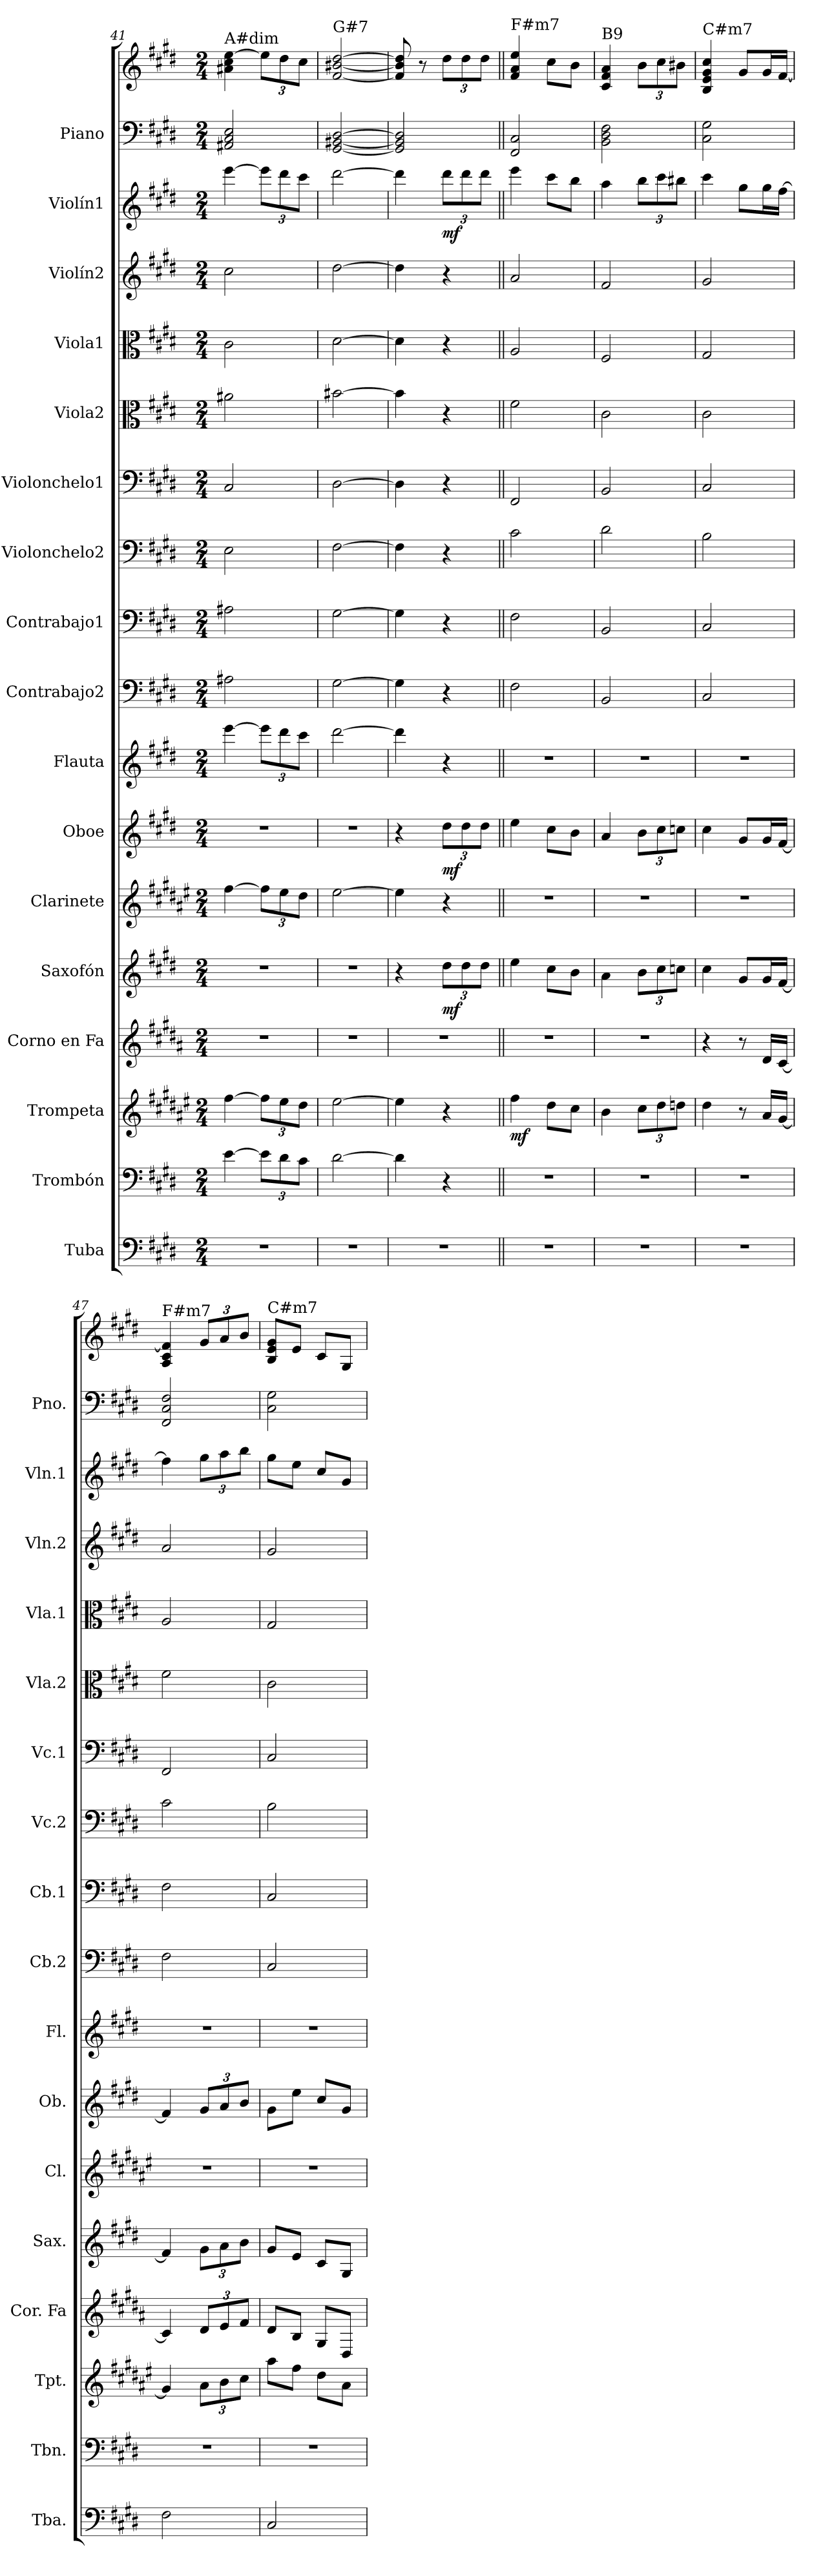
**kern	**kern	**kern	**dynam	**kern	**kern	**dynam	**kern	**kern	**dynam	**kern	**kern	**kern	**kern	**kern	**kern	**kern	**kern	**kern	**dynam	**kern	**kern
*part17	*part16	*part15	*part15	*part14	*part13	*part13	*part12	*part11	*part11	*part10	*part9	*part8	*part7	*part6	*part5	*part4	*part3	*part2	*part2	*part1	*part1
*staff18	*staff17	*staff16	*staff16	*staff15	*staff14	*staff14	*staff13	*staff12	*staff12	*staff11	*staff10	*staff9	*staff8	*staff7	*staff6	*staff5	*staff4	*staff3	*staff3	*staff2	*staff1
*I"Tuba	*I"Trombón	*I"Trompeta	*	*I"Corno en Fa	*I"Saxofón	*	*I"Clarinete	*I"Oboe	*	*I"Flauta	*I"Contrabajo2	*I"Contrabajo1	*I"Violonchelo2	*I"Violonchelo1	*I"Viola2	*I"Viola1	*I"Violín2	*I"Violín1	*	*I"Piano	*
*I'Tba.	*I'Tbn.	*I'Tpt.	*	*I'Cor. Fa	*I'Sax.	*	*I'Cl.	*I'Ob.	*	*I'Fl.	*I'Cb.2	*I'Cb.1	*I'Vc.2	*I'Vc.1	*I'Vla.2	*I'Vla.1	*I'Vln.2	*I'Vln.1	*	*I'Pno.	*
*clefF4	*clefF4	*clefG2	*	*clefG2	*clefG2	*	*clefG2	*clefG2	*	*clefG2	*clefF4	*clefF4	*clefF4	*clefF4	*clefC3	*clefC3	*clefG2	*clefG2	*	*clefF4	*clefG2
*	*	*ITrd1c2	*	*ITrd4c7	*ITrd8c14	*	*ITrd1c2	*	*	*	*ITrd7c12	*ITrd7c12	*	*	*	*	*	*	*	*	*
*k[f#c#g#d#]	*k[f#c#g#d#]	*k[f#c#g#d#]	*	*k[f#c#g#d#]	*k[f#c#g#d#]	*	*k[f#c#g#d#]	*k[f#c#g#d#]	*	*k[f#c#g#d#]	*k[f#c#g#d#]	*k[f#c#g#d#]	*k[f#c#g#d#]	*k[f#c#g#d#]	*k[f#c#g#d#]	*k[f#c#g#d#]	*k[f#c#g#d#]	*k[f#c#g#d#]	*	*k[f#c#g#d#]	*k[f#c#g#d#]
*M2/4	*M2/4	*M2/4	*	*M2/4	*M2/4	*	*M2/4	*M2/4	*	*M2/4	*M2/4	*M2/4	*M2/4	*M2/4	*M2/4	*M2/4	*M2/4	*M2/4	*	*M2/4	*M2/4
=41	=41	=41	=41	=41	=41	=41	=41	=41	=41	=41	=41	=41	=41	=41	=41	=41	=41	=41	=41	=41	=41
!	!	!	!	!	!	!	!	!	!	!	!	!	!	!	!	!	!	!	!	!	!LO:TX:a:t=A#dim
2r	[4e\	[4ee\	.	2r	2r	.	[4ee\	2r	.	[4eee\	2AA#X\	2AA#X\	2E\	2C#/	2a#X\	2c#\	2cc#\	[4eee\	.	2AA#X/ 2C#/ 2E/	4a#X\ 4cc#\ [4ee\
*	*Xbrackettup	*Xbrackettup	*	*	*	*	*Xbrackettup	*	*	*Xbrackettup	*	*	*	*	*	*	*	*Xbrackettup	*	*	*Xbrackettup
.	12e\L]	12ee\L]	.	.	.	.	12ee\L]	.	.	12eee\L]	.	.	.	.	.	.	.	12eee\L]	.	.	12ee\L]
.	12d#\	12dd#\	.	.	.	.	12dd#\	.	.	12ddd#\	.	.	.	.	.	.	.	12ddd#\	.	.	12dd#\
.	12c#\J	12cc#\J	.	.	.	.	12cc#\J	.	.	12ccc#\J	.	.	.	.	.	.	.	12ccc#\J	.	.	12cc#\J
=42	=42	=42	=42	=42	=42	=42	=42	=42	=42	=42	=42	=42	=42	=42	=42	=42	=42	=42	=42	=42	=42
!	!	!	!	!	!	!	!	!	!	!	!	!	!	!	!	!	!	!	!	!	!LO:TX:a:t=G#7
2r	[2d#\	[2dd#\	.	2r	2r	.	[2dd#\	2r	.	[2ddd#\	[2GG#\	[2GG#\	[2F#\	[2D#\	[2b#X\	[2d#\	[2dd#\	[2ddd#\	.	[2GG#/ [2BB#X/ [2D#/	[2f#/ [2b#X/ [2dd#/
=43	=43	=43	=43	=43	=43	=43	=43	=43	=43	=43	=43	=43	=43	=43	=43	=43	=43	=43	=43	=43	=43
2r	4d#\]	4dd#\]	.	2r	4r	.	4dd#\]	4r	.	4ddd#\]	4GG#\]	4GG#\]	4F#\]	4D#\]	4b#\]	4d#\]	4dd#\]	4ddd#\]	.	2GG#/] 2BB#/] 2D#/]	8f#/] 8b#/] 8dd#/]
.	.	.	.	.	.	.	.	.	.	.	.	.	.	.	.	.	.	.	.	.	8r
*	*	*	*	*	*Xbrackettup	*	*	*Xbrackettup	*	*	*	*	*	*	*	*	*	*	*	*	*
!	!	!	!	!	!	!LO:DY:b	!	!	!LO:DY:b	!	!	!	!	!	!	!	!	!	!LO:DY:b	!	!
.	4r	4r	.	.	12d#\L	mf	4r	12dd#\L	mf	4r	4r	4r	4r	4r	4r	4r	4r	12ddd#\L	mf	.	12dd#\L
.	.	.	.	.	12d#\	.	.	12dd#\	.	.	.	.	.	.	.	.	.	12ddd#\	.	.	12dd#\
.	.	.	.	.	12d#\J	.	.	12dd#\J	.	.	.	.	.	.	.	.	.	12ddd#\J	.	.	12dd#\J
=44||	=44||	=44||	=44||	=44||	=44||	=44||	=44||	=44||	=44||	=44||	=44||	=44||	=44||	=44||	=44||	=44||	=44||	=44||	=44||	=44||	=44||
!	!	!	!	!	!	!	!	!	!	!	!	!	!	!	!	!	!	!	!	!	!LO:TX:a:t=F#m7
!	!	!	!LO:DY:b	!	!	!	!	!	!	!	!	!	!	!	!	!	!	!	!	!	!
2r	2r	4ee\	mf	2r	4e\	.	2r	4ee\	.	2r	2FF#\	2FF#\	2c#\	2FF#/	2f#\	2A/	2a/	4eee\	.	2FF#/ 2C#/	4f#/ 4a/ 4ee/
.	.	8cc#\L	.	.	8c#\L	.	.	8cc#\L	.	.	.	.	.	.	.	.	.	8ccc#\L	.	.	8cc#\L
.	.	8b\J	.	.	8B\J	.	.	8b\J	.	.	.	.	.	.	.	.	.	8bb\J	.	.	8b\J
!!LO:PB:g=z
=45	=45	=45	=45	=45	=45	=45	=45	=45	=45	=45	=45	=45	=45	=45	=45	=45	=45	=45	=45	=45	=45
!	!	!	!	!	!	!	!	!	!	!	!	!	!	!	!	!	!	!	!	!	!LO:TX:a:t=B9
2r	2r	4a\	.	2r	4A\	.	2r	4a/	.	2r	2BBB/	2BBB/	2d#\	2BB/	2c#\	2F#/	2f#/	4aa\	.	2BB\ 2D#\ 2F#\	4c#/ 4f#/ 4a/
.	.	12b\L	.	.	12B\L	.	.	12b\L	.	.	.	.	.	.	.	.	.	12bb\L	.	.	12b\L
.	.	12cc#\	.	.	12c#\	.	.	12cc#\	.	.	.	.	.	.	.	.	.	12ccc#\	.	.	12cc#\
.	.	12ccn\J	.	.	12cn\J	.	.	12ccn\J	.	.	.	.	.	.	.	.	.	12bb#X\J	.	.	12b#X\J
=46	=46	=46	=46	=46	=46	=46	=46	=46	=46	=46	=46	=46	=46	=46	=46	=46	=46	=46	=46	=46	=46
!	!	!	!	!	!	!	!	!	!	!	!	!	!	!	!	!	!	!	!	!	!LO:TX:a:t=C#m7
2r	2r	4cc#\	.	4r	4c#\	.	2r	4cc#\	.	2r	2CC#/	2CC#/	2B\	2C#/	2c#\	2G#/	2g#/	4ccc#\	.	2C#\ 2G#\	4B/ 4e/ 4g#/ 4cc#/
.	.	8r	.	8r	8G#/L	.	.	8g#/L	.	.	.	.	.	.	.	.	.	8gg#\L	.	.	8g#/L
.	.	16g#/LL	.	16G#/LL	16G#/L	.	.	16g#/L	.	.	.	.	.	.	.	.	.	16gg#\L	.	.	16g#/L
.	.	[16f#/JJ	.	[16F#/JJ	[16F#/JJ	.	.	[16f#/JJ	.	.	.	.	.	.	.	.	.	[16ff#\JJ	.	.	[16f#/JJ
=47	=47	=47	=47	=47	=47	=47	=47	=47	=47	=47	=47	=47	=47	=47	=47	=47	=47	=47	=47	=47	=47
!	!	!	!	!	!	!	!	!	!	!	!	!	!	!	!	!	!	!	!	!	!LO:TX:a:t=F#m7
2F#\	2r	4f#/]	.	4F#/]	4F#/]	.	2r	4f#/]	.	2r	2FF#\	2FF#\	2c#\	2FF#/	2f#\	2A/	2a/	4ff#\]	.	2FF#/ 2C#/ 2F#/	4A/ 4c#/ 4f#/]
*	*	*	*	*Xbrackettup	*	*	*	*	*	*	*	*	*	*	*	*	*	*	*	*	*
.	.	12g#\L	.	12G#/L	12G#\L	.	.	12g#/L	.	.	.	.	.	.	.	.	.	12gg#\L	.	.	12g#/L
.	.	12a\	.	12A/	12A\	.	.	12a/	.	.	.	.	.	.	.	.	.	12aa\	.	.	12a/
.	.	12b\J	.	12B/J	12B\J	.	.	12b/J	.	.	.	.	.	.	.	.	.	12bb\J	.	.	12b/J
=48	=48	=48	=48	=48	=48	=48	=48	=48	=48	=48	=48	=48	=48	=48	=48	=48	=48	=48	=48	=48	=48
!	!	!	!	!	!	!	!	!	!	!	!	!	!	!	!	!	!	!	!	!	!LO:TX:a:t=C#m7
2C#/	2r	8gg#\L	.	8G#/L	8G#/L	.	2r	8g#\L	.	2r	2CC#/	2CC#/	2B\	2C#/	2c#\	2G#/	2g#/	8gg#\L	.	2C#\ 2G#\	8B/ 8e/ 8g#/L
.	.	8ee\J	.	8E/J	8E/J	.	.	8ee\J	.	.	.	.	.	.	.	.	.	8ee\J	.	.	8e/J
.	.	8cc#\L	.	8C#/L	8C#/L	.	.	8cc#/L	.	.	.	.	.	.	.	.	.	8cc#/L	.	.	8c#/L
.	.	8g#\J	.	8GG#/J	8GG#/J	.	.	8g#/J	.	.	.	.	.	.	.	.	.	8g#/J	.	.	8G#/J
=	=	=	=	=	=	=	=	=	=	=	=	=	=	=	=	=	=	=	=	=	=
*-	*-	*-	*-	*-	*-	*-	*-	*-	*-	*-	*-	*-	*-	*-	*-	*-	*-	*-	*-	*-	*-
